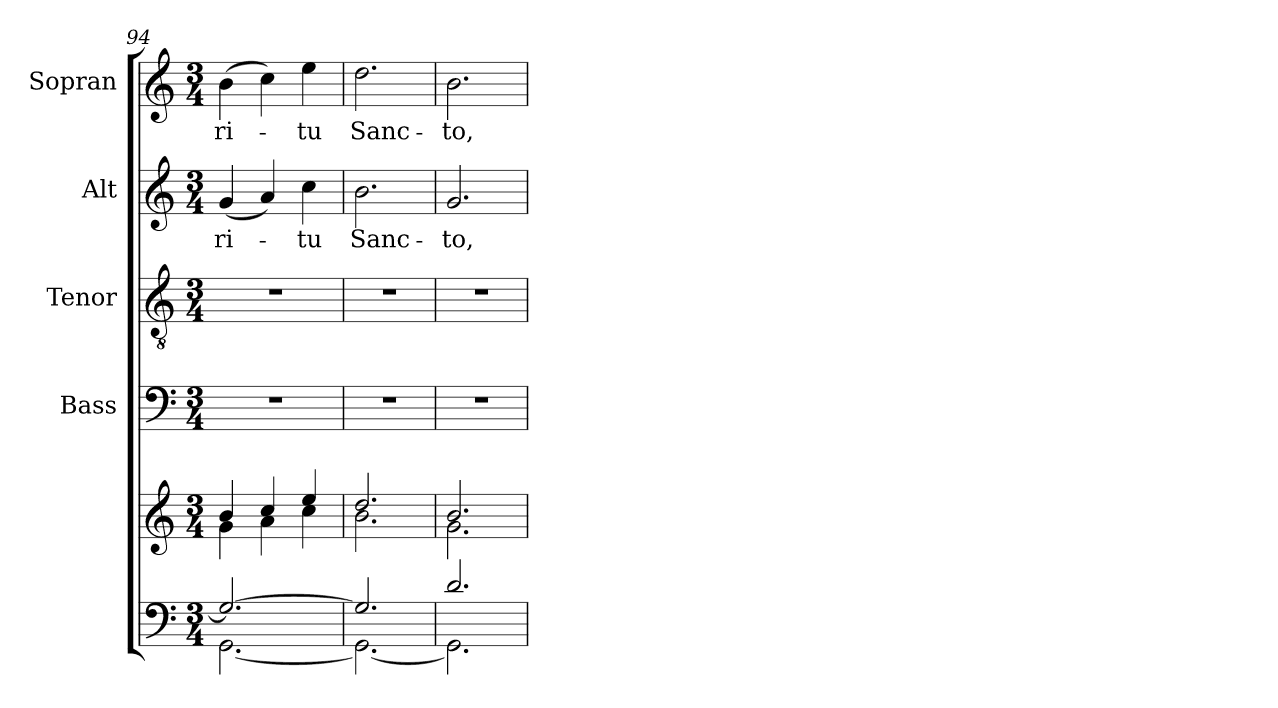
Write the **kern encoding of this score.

**kern	**kern	**kern	**kern	**kern	**text	**kern	**text
*part5	*part5	*part4	*part3	*part2	*part2	*part1	*part1
*staff6	*staff5	*staff4	*staff3	*staff2	*staff2	*staff1	*staff1
*	*	*I"Bass	*I"Tenor	*I"Alt	*	*I"Sopran	*
*	*	*I'B.	*I'T.	*I'A.	*	*I'S.	*
*clefF4	*clefG2	*clefF4	*clefGv2	*clefG2	*	*clefG2	*
*k[]	*k[]	*k[]	*k[]	*k[]	*	*k[]	*
*C:	*C:	*C:	*C:	*C:	*	*C:	*
*M3/4	*M3/4	*M3/4	*M3/4	*M3/4	*	*M3/4	*
=94	=94	=94	=94	=94	=94	=94	=94
*^	*^	*	*	*	*	*	*
!	!	!	!	!	!	!	!LO:LY:b	!	!LO:LY:b
2.G/_	[<2.GG\	4b/	4g\	2.r	2.r	(<4g/	-ri-	(>4b\	-ri-
.	.	4cc/	4a\	.	.	4a/)	.	4cc\)	.
!	!	!	!	!	!	!	!LO:LY:b	!	!LO:LY:b
.	.	4ee/	4cc\	.	.	4cc\	-tu	4ee\	-tu
=95	=95	=95	=95	=95	=95	=95	=95	=95	=95
!	!	!	!	!	!	!	!LO:LY:b	!	!LO:LY:b
2.G/]	2.GG\_	2.dd/	2.b\	2.r	2.r	2.b\	Sanc-	2.dd\	Sanc-
=96	=96	=96	=96	=96	=96	=96	=96	=96	=96
!	!	!	!	!	!	!	!LO:LY:b	!	!LO:LY:b
2.d/	2.GG\]	2.b/	2.g\	2.r	2.r	2.g/	-to,	2.b\	-to,
*v	*v	*	*	*	*	*	*	*	*
*	*v	*v	*	*	*	*	*	*
=	=	=	=	=	=	=	=
*-	*-	*-	*-	*-	*-	*-	*-
